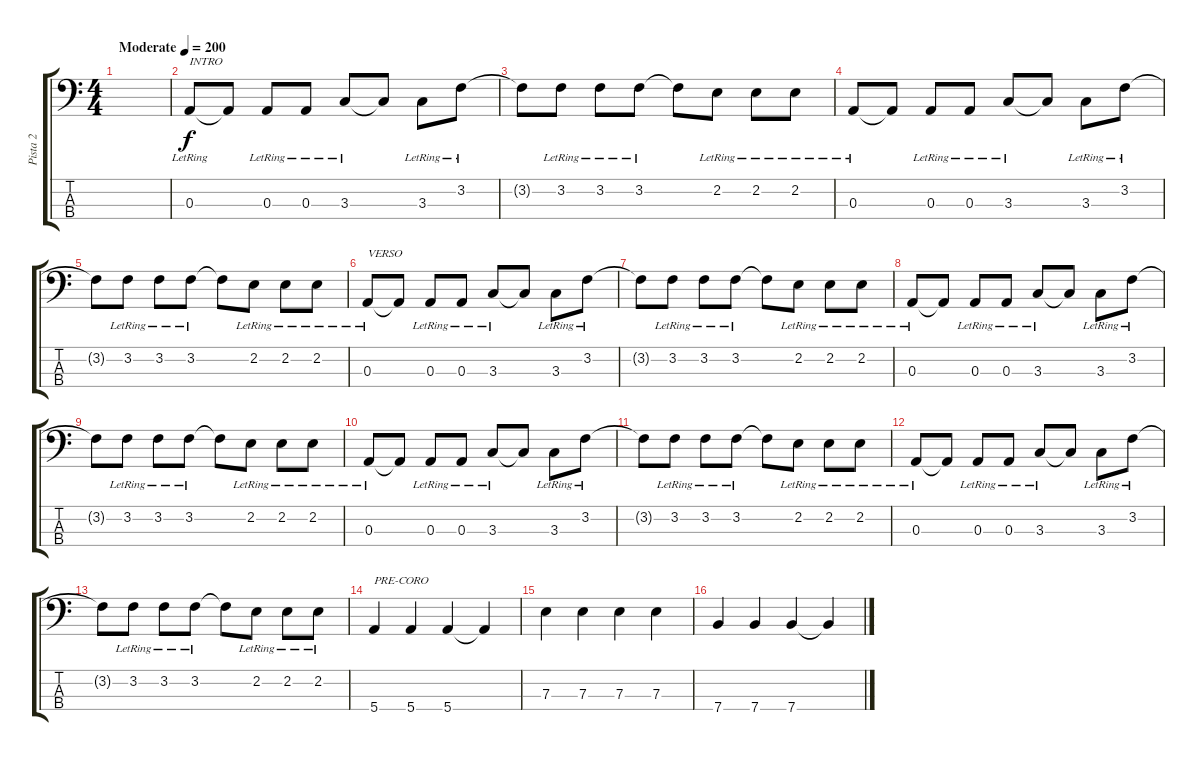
\track ("Pista 2" "Pista 2") {instrument electricbassfinger}
\staff {score tabs}
\tuning (G2 D2 A1 E1) {hide}
\ts (4 4)
\tempo (200 "Moderate")
\clef f4
\ks c
|
0.3{lr}.8{txt "INTRO"} 0.3{t}.8 0.3{lr}.8 0.3{lr}.8 3.3{lr}.8 3.3{t}.8 3.3{lr}.8 3.2{lr}.8 |
3.2{t}.8 3.2{lr}.8 3.2{lr}.8 3.2{lr}.8 3.2{t}.8 2.2{lr}.8 2.2{lr}.8 2.2{lr}.8 |
0.3{lr}.8 0.3{t}.8 0.3{lr}.8 0.3{lr}.8 3.3{lr}.8 3.3{t}.8 3.3{lr}.8 3.2{lr}.8 |
3.2{t}.8 3.2{lr}.8 3.2{lr}.8 3.2{lr}.8 3.2{t}.8 2.2{lr}.8 2.2{lr}.8 2.2{lr}.8 |
0.3{lr}.8{txt "VERSO"} 0.3{t}.8 0.3{lr}.8 0.3{lr}.8 3.3{lr}.8 3.3{t}.8 3.3{lr}.8 3.2{lr}.8 |
3.2{t}.8 3.2{lr}.8 3.2{lr}.8 3.2{lr}.8 3.2{t}.8 2.2{lr}.8 2.2{lr}.8 2.2{lr}.8 |
0.3{lr}.8 0.3{t}.8 0.3{lr}.8 0.3{lr}.8 3.3{lr}.8 3.3{t}.8 3.3{lr}.8 3.2{lr}.8 |
3.2{t}.8 3.2{lr}.8 3.2{lr}.8 3.2{lr}.8 3.2{t}.8 2.2{lr}.8 2.2{lr}.8 2.2{lr}.8 |
0.3{lr}.8 0.3{t}.8 0.3{lr}.8 0.3{lr}.8 3.3{lr}.8 3.3{t}.8 3.3{lr}.8 3.2{lr}.8 |
3.2{t}.8 3.2{lr}.8 3.2{lr}.8 3.2{lr}.8 3.2{t}.8 2.2{lr}.8 2.2{lr}.8 2.2{lr}.8 |
0.3{lr}.8 0.3{t}.8 0.3{lr}.8 0.3{lr}.8 3.3{lr}.8 3.3{t}.8 3.3{lr}.8 3.2{lr}.8 |
3.2{t}.8 3.2{lr}.8 3.2{lr}.8 3.2{lr}.8 3.2{t}.8 2.2{lr}.8 2.2{lr}.8 2.2{lr}.8 |
5.4.4{txt "PRE-CORO"} 5.4.4 5.4.4 5.4{t}.4 |
7.3.4 7.3.4 7.3.4 7.3.4 |
7.4.4 7.4.4 7.4.4 7.4{t}.4
